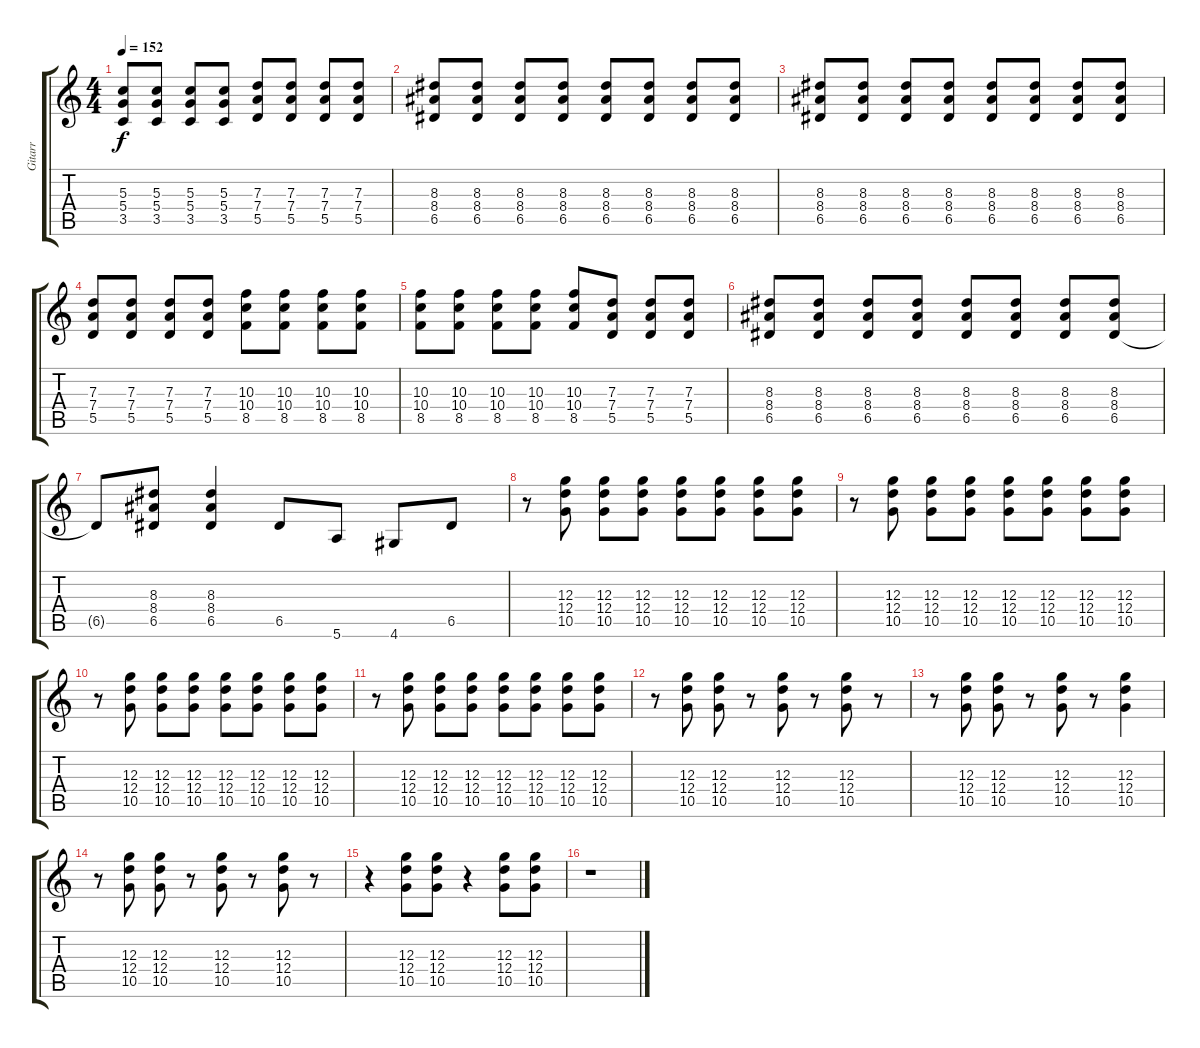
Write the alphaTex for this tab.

\track ("Gitarr" "Gitarr") {instrument distortionguitar}
\staff {score tabs}
\tuning (E4 B3 G3 D3 A2 E2) {hide}
\ts (4 4)
\tempo 152
\clef g2
\ks c
(5.3 5.4 3.5).8{dy f} (5.3 5.4 3.5).8 (5.3 5.4 3.5).8 (5.3 5.4 3.5).8 (7.3 7.4 5.5).8 (7.3 7.4 5.5).8 (7.3 7.4 5.5).8 (7.3 7.4 5.5).8 |
(8.3 8.4 6.5).8 (8.3 8.4 6.5).8 (8.3 8.4 6.5).8 (8.3 8.4 6.5).8 (8.3 8.4 6.5).8 (8.3 8.4 6.5).8 (8.3 8.4 6.5).8 (8.3 8.4 6.5).8 |
(8.3 8.4 6.5).8 (8.3 8.4 6.5).8 (8.3 8.4 6.5).8 (8.3 8.4 6.5).8 (8.3 8.4 6.5).8 (8.3 8.4 6.5).8 (8.3 8.4 6.5).8 (8.3 8.4 6.5).8 |
(7.3 7.4 5.5).8 (7.3 7.4 5.5).8 (7.3 7.4 5.5).8 (7.3 7.4 5.5).8 (10.3 10.4 8.5).8 (10.3 10.4 8.5).8 (10.3 10.4 8.5).8 (10.3 10.4 8.5).8 |
(10.3 10.4 8.5).8 (10.3 10.4 8.5).8 (10.3 10.4 8.5).8 (10.3 10.4 8.5).8 (10.3 10.4 8.5).8 (7.3 7.4 5.5).8 (7.3 7.4 5.5).8 (7.3 7.4 5.5).8 |
(8.3 8.4 6.5).8 (8.3 8.4 6.5).8 (8.3 8.4 6.5).8 (8.3 8.4 6.5).8 (8.3 8.4 6.5).8 (8.3 8.4 6.5).8 (8.3 8.4 6.5).8 (8.3 8.4 6.5).8 |
6.5{t}.8 (8.3 8.4 6.5).8 (8.3 8.4 6.5).4 6.5.8 5.6.8 4.6.8 6.5.8 |
r.8 (12.3 12.4 10.5).8 (12.3 12.4 10.5).8 (12.3 12.4 10.5).8 (12.3 12.4 10.5).8 (12.3 12.4 10.5).8 (12.3 12.4 10.5).8 (12.3 12.4 10.5).8 |
r.8 (12.3 12.4 10.5).8 (12.3 12.4 10.5).8 (12.3 12.4 10.5).8 (12.3 12.4 10.5).8 (12.3 12.4 10.5).8 (12.3 12.4 10.5).8 (12.3 12.4 10.5).8 |
r.8 (12.3 12.4 10.5).8 (12.3 12.4 10.5).8 (12.3 12.4 10.5).8 (12.3 12.4 10.5).8 (12.3 12.4 10.5).8 (12.3 12.4 10.5).8 (12.3 12.4 10.5).8 |
r.8 (12.3 12.4 10.5).8 (12.3 12.4 10.5).8 (12.3 12.4 10.5).8 (12.3 12.4 10.5).8 (12.3 12.4 10.5).8 (12.3 12.4 10.5).8 (12.3 12.4 10.5).8 |
r.8 (12.3 12.4 10.5).8 (12.3 12.4 10.5).8 r.8 (12.3 12.4 10.5).8 r.8 (12.3 12.4 10.5).8 r.8 |
r.8 (12.3 12.4 10.5).8 (12.3 12.4 10.5).8 r.8 (12.3 12.4 10.5).8 r.8 (12.3 12.4 10.5).4 |
r.8 (12.3 12.4 10.5).8 (12.3 12.4 10.5).8 r.8 (12.3 12.4 10.5).8 r.8 (12.3 12.4 10.5).8 r.8 |
r.4 (12.3 12.4 10.5).8 (12.3 12.4 10.5).8 r.4 (12.3 12.4 10.5).8 (12.3 12.4 10.5).8 |
r.1
